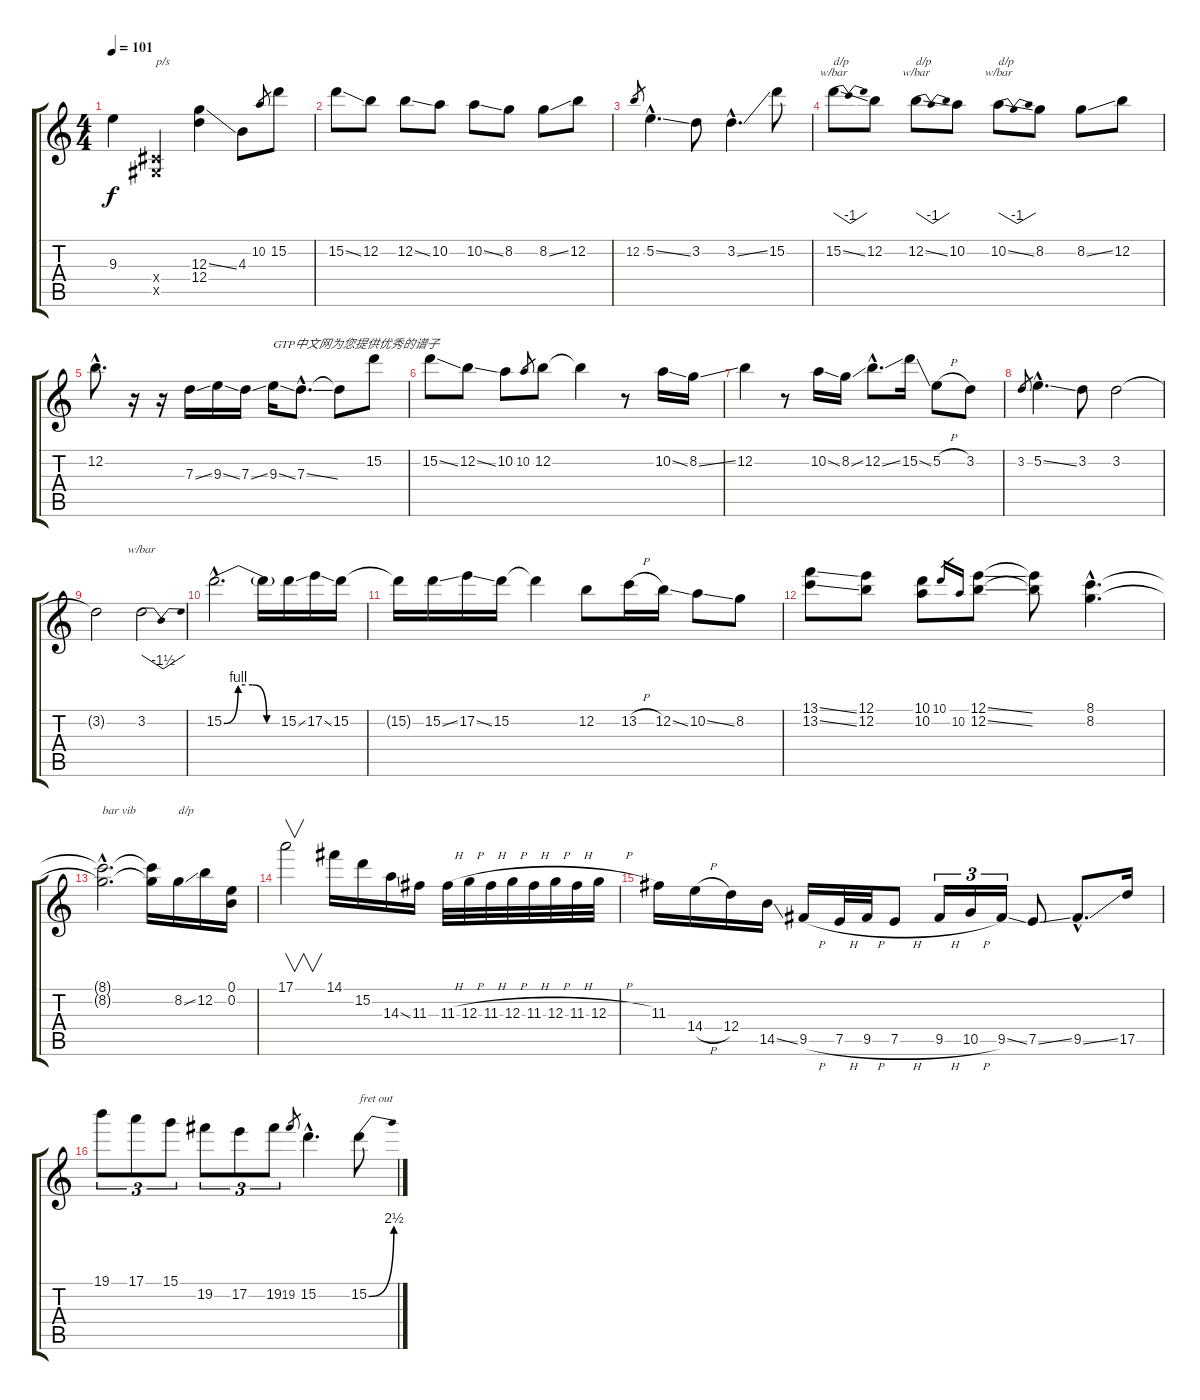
\track "" {instrument overdrivenguitar}
\staff {score tabs}
\tuning (E4 B3 G3 D3 A2 E2) {hide}
\ts (4 4)
\tempo 101
\clef g2
\ks c
9.3{t}.4{dy f} (-1.4{x} -1.5{x}).4{txt "p/s"} (12.3{ss} 12.4).4 4.3.8 10.2.8{gr} 15.2.8 |
15.2{ss}.8 12.2.8 12.2{ss}.8 10.2.8 10.2{ss}.8 8.2.8 8.2{ss}.8 12.2.8 |
12.2.8{gr} 5.2{ss hac}.4{d} 3.2.8 3.2{ss hac}.4{d} 15.2.8 |
15.2{ss}.8{tbe (dip default 0 0 30 -4 60 0) txt "d/p"} 12.2.8 12.2{ss}.8{tbe (dip default 0 0 30 -4 60 0) txt "d/p"} 10.2.8 10.2{ss}.8{tbe (dip default 0 0 30 -4 60 0) txt "d/p"} 8.2.8 8.2{ss}.8 12.2.8 |
12.2{hac}.8{d} r.16 r.16 7.3{ss}.16 9.3{ss}.16 7.3{ss}.16 9.3{ss}.16{txt "GTP中文网为您提供优秀的谱子"} 7.3{ss hac}.8{d} 7.3{t}.8 15.2.8 |
15.2{ss}.8 12.2{ss}.8 10.2.8 10.2.8{gr} 12.2.8 12.2{t}.4 r.8 10.2{ss}.16 8.2{ss}.16 |
12.2.4 r.8 10.2{ss}.16 8.2{ss}.16 12.2{ss hac}.8{d} 15.2{ss}.16 5.2{h}.8 3.2.8 |
3.2.8{gr} 5.2{ss hac}.4{d} 3.2.8 3.2.2 |
3.2{t}.2 3.2.2{tbe (dip default 0 0 30 -6 60 0)} |
15.2{be (custom 0 0 15 4 30 4 45 0 60 0) hac}.2{d} 15.2{t}.16 15.2{ss}.16 17.2{ss}.16 15.2.16 |
15.2{t}.16 15.2{ss}.16 17.2{ss}.16 15.2.16 15.2{t}.4 12.2.8 13.2{h}.16 12.2{ss}.16 10.2{ss}.8 8.2.8 |
(13.1{ss} 13.2{ss}).8 (12.1 12.2).8 (10.1 10.2).8 10.1.16{gr} 10.2.16{gr} (12.1{ss} 12.2{ss}).8 (12.1{t} 12.2{t}).8 (8.1{hac} 8.2{hac}).4{d} |
(8.1{hac t} 8.2{hac t}).2{d txt "bar vib"} (8.1{t} 8.2{t}).16 8.2{ss}.16{txt "d/p"} 12.2.16 (0.1 0.2).16 |
17.1.2{v} 14.1.16 15.2.16 14.3{ss}.16 11.3.16 11.3{h}.32 12.3{h}.32 11.3{h}.32 12.3{h}.32 11.3{h}.32 12.3{h}.32 11.3{h}.32 12.3{h}.32 |
11.3.16 14.4{h}.16 12.4.16 14.5{ss}.16 9.5{h}.16 7.5{h}.32 9.5{h}.32 7.5{h}.8 9.5{h}.16{tu (3 2)} 10.5{h}.16{tu (3 2)} 9.5{ss}.16{tu (3 2)} 7.5{ss}.8 9.5{ss hac}.8{d} 17.5.16 |
19.1.8{tu (3 2)} 17.1.8{tu (3 2)} 15.1.8{tu (3 2)} 19.2.8{tu (3 2)} 17.2.8{tu (3 2)} 19.2.8{tu (3 2)} 19.2.8{gr} 15.2{hac}.4{d} 15.2{be (bend 0 0 60 10)}.8{txt "fret out"}
